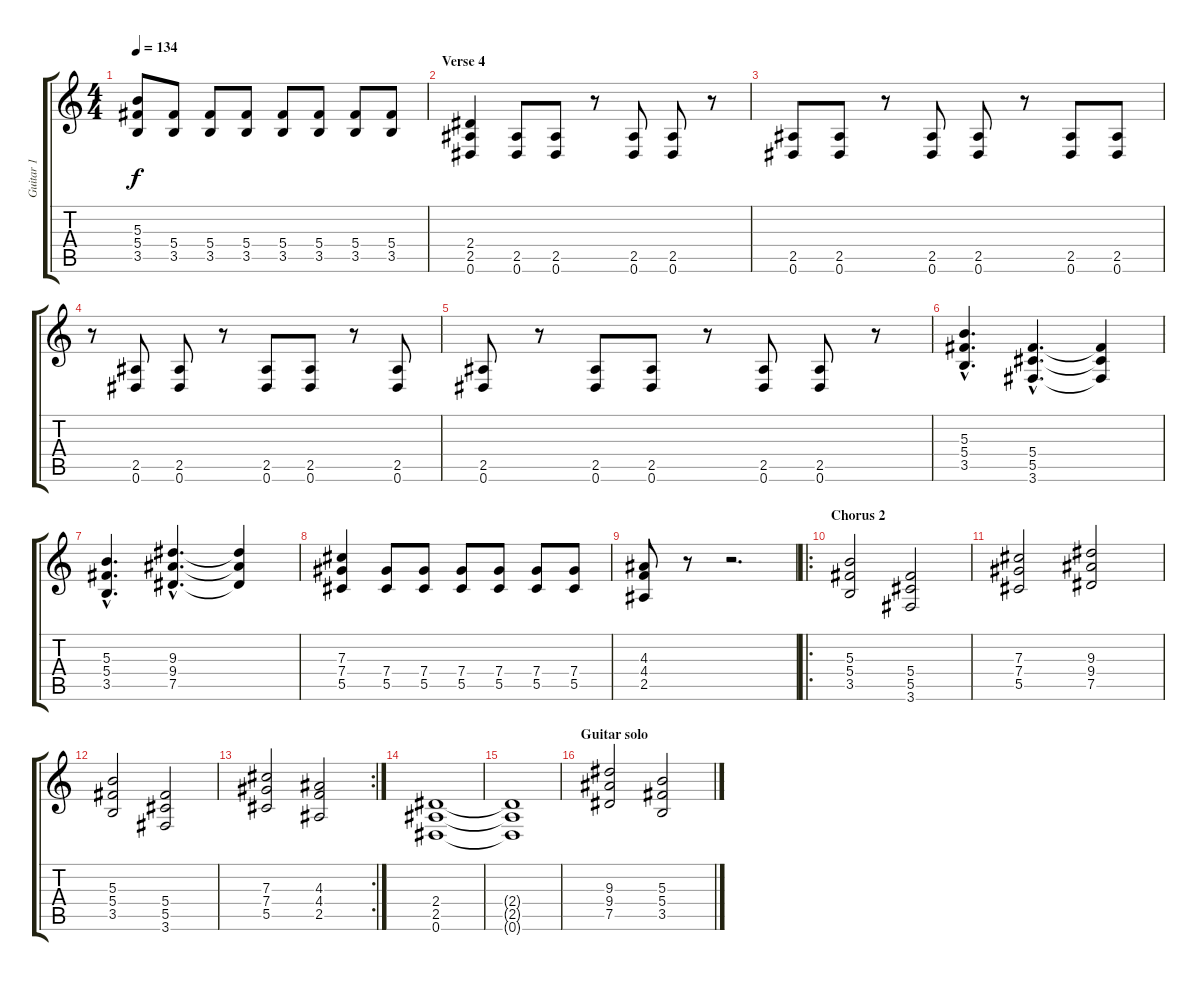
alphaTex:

\track ("Guitar 1" "Guitar 1") {instrument distortionguitar}
\staff {score tabs}
\tuning (Eb4 Bb3 Gb3 Db3 Ab2 Eb2) {hide}
\ts (4 4)
\tempo 134
\clef g2
\ks c
(5.3 5.4 3.5).8{dy f} (5.4 3.5).8 (5.4 3.5).8 (5.4 3.5).8 (5.4 3.5).8 (5.4 3.5).8 (5.4 3.5).8 (5.4 3.5).8 |
\section ("" "Verse 4")
(2.4 2.5 0.6).4 (2.5 0.6).8 (2.5 0.6).8 r.8 (2.5 0.6).8 (2.5 0.6).8 r.8 |
(2.5 0.6).8 (2.5 0.6).8 r.8 (2.5 0.6).8 (2.5 0.6).8 r.8 (2.5 0.6).8 (2.5 0.6).8 |
r.8 (2.5 0.6).8 (2.5 0.6).8 r.8 (2.5 0.6).8 (2.5 0.6).8 r.8 (2.5 0.6).8 |
(2.5 0.6).8 r.8 (2.5 0.6).8 (2.5 0.6).8 r.8 (2.5 0.6).8 (2.5 0.6).8 r.8 |
(5.3{hac} 5.4{hac} 3.5{hac}).4{d} (5.4{hac} 5.5{hac} 3.6{hac}).4{d} (5.4{t} 5.5{t} 3.6{t}).4 |
(5.3{hac} 5.4{hac} 3.5{hac}).4{d} (9.3{hac} 9.4{hac} 7.5{hac}).4{d} (9.3{t} 9.4{t} 7.5{t}).4 |
(7.3 7.4 5.5).4 (7.4 5.5).8 (7.4 5.5).8 (7.4 5.5).8 (7.4 5.5).8 (7.4 5.5).8 (7.4 5.5).8 |
(4.3 4.4 2.5).8 r.8 r.2{d} |
\ro
\section ("" "Chorus 2")
(5.3 5.4 3.5).2 (5.4 5.5 3.6).2 |
(7.3 7.4 5.5).2 (9.3 9.4 7.5).2 |
(5.3 5.4 3.5).2 (5.4 5.5 3.6).2 |
\rc 2
(7.3 7.4 5.5).2 (4.3 4.4 2.5).2 |
(2.4 2.5 0.6).1 |
(2.4{t} 2.5{t} 0.6{t}).1 |
\section ("" "Guitar solo")
(9.3 9.4 7.5).2 (5.3 5.4 3.5).2
